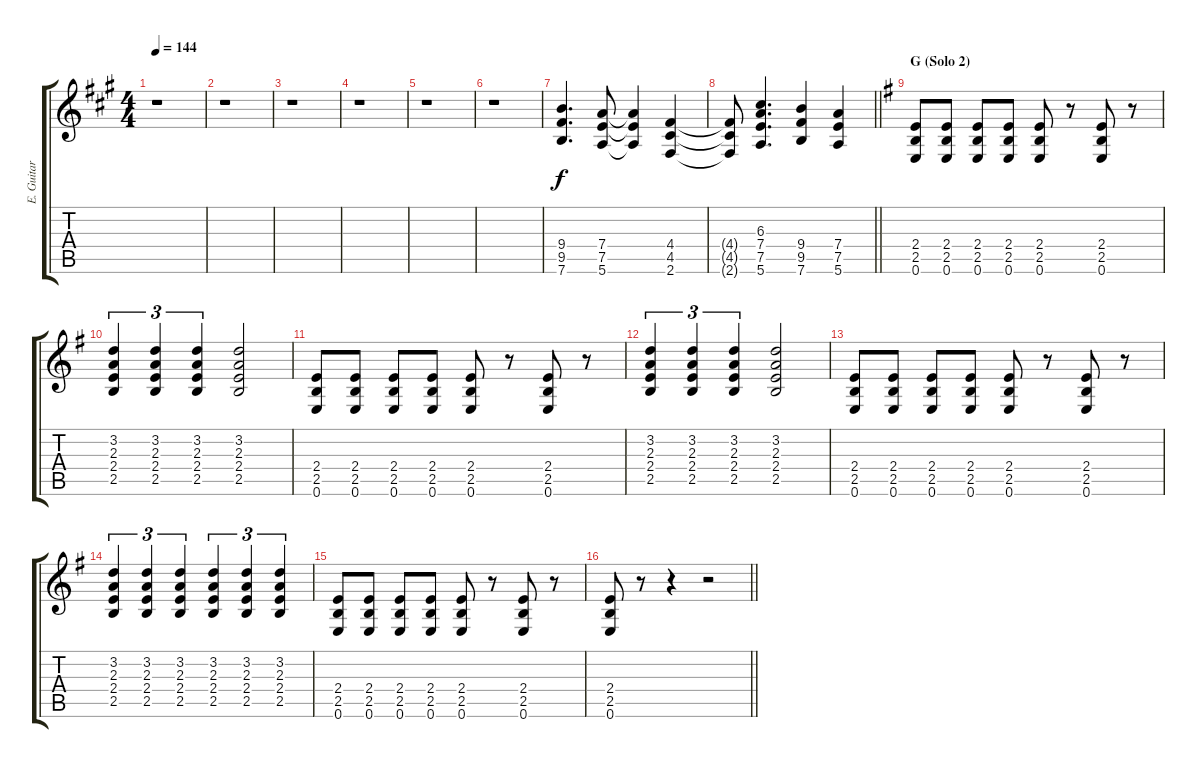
\track ("E. Guitar I" "E. Guitar ") {instrument overdrivenguitar}
\staff {score tabs}
\tuning (E4 B3 G3 D3 A2 E2) {hide}
\ts (4 4)
\tempo 144
\clef g2
\ks a
r.1{dy f} |
r.1 |
r.1 |
r.1 |
r.1 |
r.1 |
(9.4 9.5 7.6).4{d} (7.4 7.5 5.6).8 (7.4{t} 7.5{t} 5.6{t}).4 (4.4 4.5 2.6).4 |
\barLineRight lightlight
(4.4{t} 4.5{t} 2.6{t}).8 (6.3 7.4 7.5 5.6).4{d} (9.4 9.5 7.6).4 (7.4 7.5 5.6).4 |
\section ("" "G (Solo 2)")
\ks g
(2.4 2.5 0.6).8 (2.4 2.5 0.6).8 (2.4 2.5 0.6).8 (2.4 2.5 0.6).8 (2.4 2.5 0.6).8 r.8 (2.4 2.5 0.6).8 r.8 |
(3.2 2.3 2.4 2.5).4{tu (3 2)} (3.2 2.3 2.4 2.5).4{tu (3 2)} (3.2 2.3 2.4 2.5).4{tu (3 2)} (3.2 2.3 2.4 2.5).2 |
(2.4 2.5 0.6).8 (2.4 2.5 0.6).8 (2.4 2.5 0.6).8 (2.4 2.5 0.6).8 (2.4 2.5 0.6).8 r.8 (2.4 2.5 0.6).8 r.8 |
(3.2 2.3 2.4 2.5).4{tu (3 2)} (3.2 2.3 2.4 2.5).4{tu (3 2)} (3.2 2.3 2.4 2.5).4{tu (3 2)} (3.2 2.3 2.4 2.5).2 |
(2.4 2.5 0.6).8 (2.4 2.5 0.6).8 (2.4 2.5 0.6).8 (2.4 2.5 0.6).8 (2.4 2.5 0.6).8 r.8 (2.4 2.5 0.6).8 r.8 |
(3.2 2.3 2.4 2.5).4{tu (3 2)} (3.2 2.3 2.4 2.5).4{tu (3 2)} (3.2 2.3 2.4 2.5).4{tu (3 2)} (3.2 2.3 2.4 2.5).4{tu (3 2)} (3.2 2.3 2.4 2.5).4{tu (3 2)} (3.2 2.3 2.4 2.5).4{tu (3 2)} |
(2.4 2.5 0.6).8 (2.4 2.5 0.6).8 (2.4 2.5 0.6).8 (2.4 2.5 0.6).8 (2.4 2.5 0.6).8 r.8 (2.4 2.5 0.6).8 r.8 |
\barLineRight lightlight
(2.4 2.5 0.6).8 r.8 r.4 r.2
